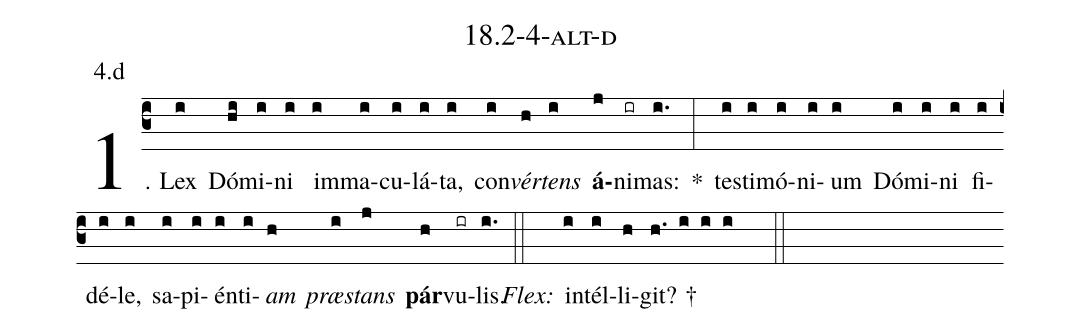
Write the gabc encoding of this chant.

name: 18.2-4-alt-d;
annotation: 4.d;
%%
(c3)1. Lex(i) Dó(hi)mi(i)ni(i) im(i)ma(i)cu(i)lá(i)ta,(i) con(i)<i>vér</i>(h)<i>tens</i>(i) <b>á</b>(j)ni(ir)mas:(i.) *(:) tes(i)ti(i)mó(i)ni(i)um(i) Dó(i)mi(i)ni(i) fi(i)dé(i)le,(i) sa(i)pi(i)én(i)ti(i)<i>am</i>(h) <i>præ</i>(i)<i>stans</i>(j) <b>pár</b>(h)vu(ir)lis.(i.) (::)
<i>Flex:</i>()  in(i)tél(i)li(h)git? †(h. i i i  ::)

%E(i) u(h) o(i) u(j) a(h) e.(i.) (::)
